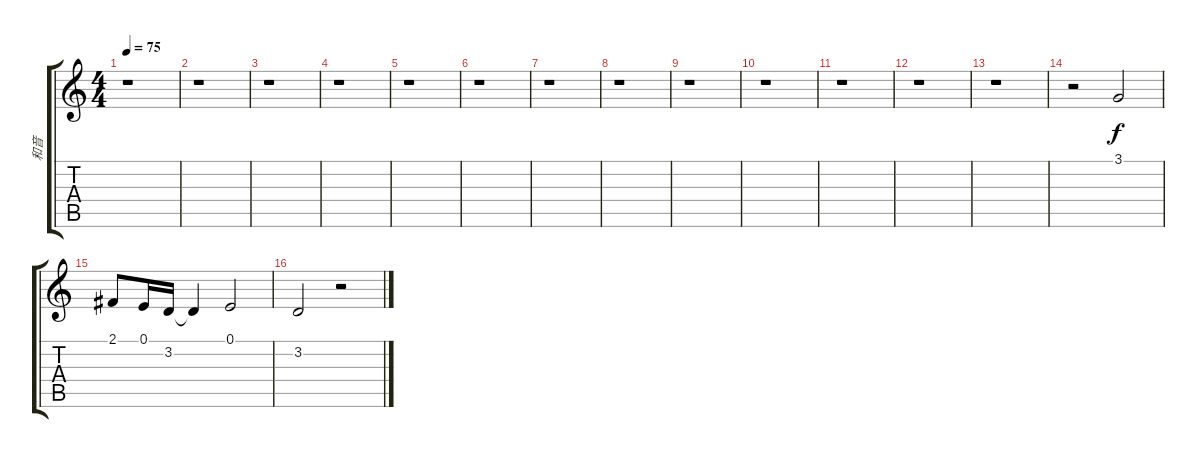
\track ("和音" "和音") {instrument stringensemble1}
\staff {score tabs}
\tuning (E4 B3 G3 D3 A2 E2) {hide}
\ts (4 4)
\tempo 75
\clef g2
\ks c
r.1{dy f} |
r.1 |
r.1 |
r.1 |
r.1 |
r.1 |
r.1 |
r.1 |
r.1 |
r.1 |
r.1 |
r.1 |
r.1 |
r.2 3.1.2 |
2.1.8 0.1.16 3.2.16 3.2{t}.4 0.1.2 |
3.2.2 r.2
